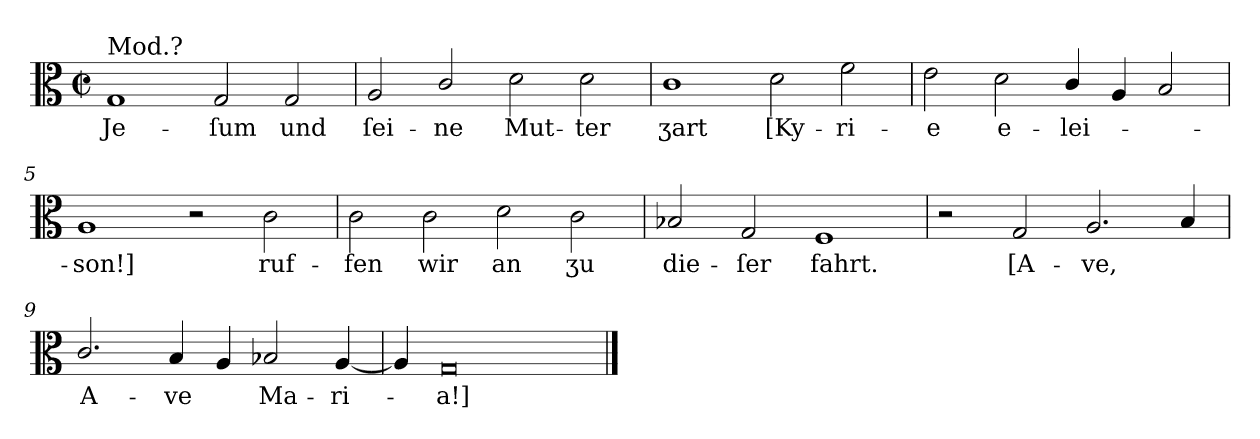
**kern	**text
*part1	*part1
*staff1	*staff1
*clefC3	*
*k[]	*
*M4/2	*
*met(c|)	*
=1	=1
!LO:TX:a:t=Mod.?	!
1G	Je-
2G	-ſum
2G	und
=2	=2
2A	ſei-
2c/	-ne
2d	Mut-
2d	-ter
=3	=3
1c	ʒart
2d	[Ky-
2f	-ri-
=4	=4
2e	-e
2d	e-
4c/	-lei-
4A	.
2B	.
=5	=5
1A	-son!]
2r	.
2c	ruf-
=6	=6
2c	-fen
2c	wir
2d	an
2c	ʒu
=7	=7
2B-X	die-
2G	-ſer
1F	fahrt.
=8	=8
2r	.
2G	[A-
2.A	-ve,
4B	.
=9	=9
2.c/	A-
4B	-ve
4A	.
2B-X	Ma-
[4A	-ri-
=10	=10
4A]	.
0G/	-a!]
==	==
*-	*-
